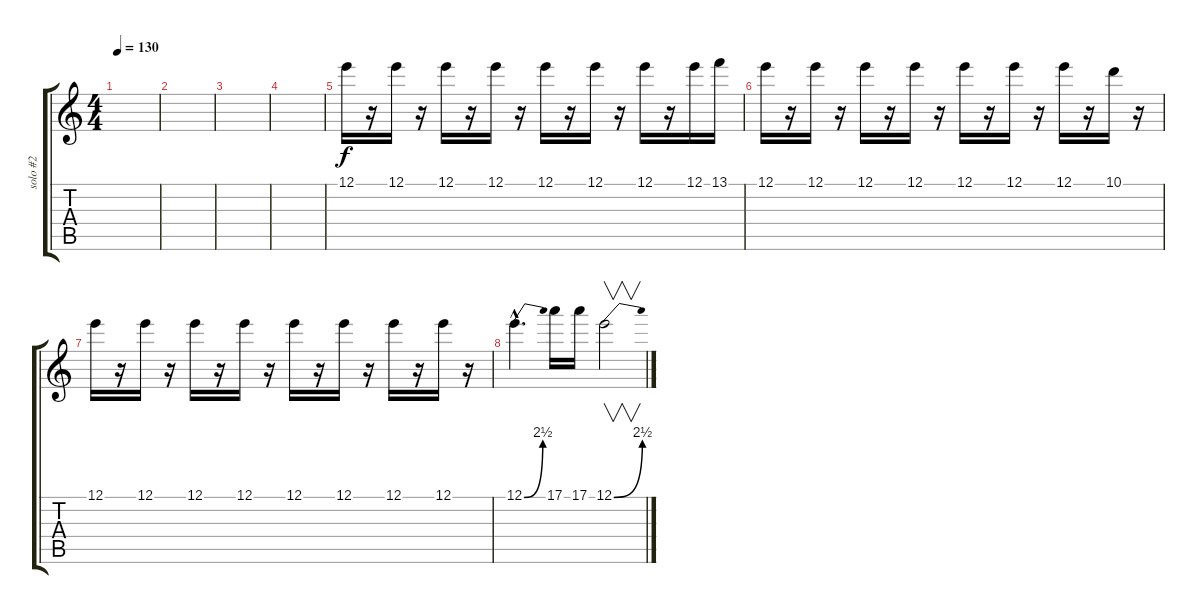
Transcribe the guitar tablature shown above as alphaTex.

\track ("solo #2" "solo #2") {instrument overdrivenguitar}
\staff {score tabs}
\tuning (E4 B3 G3 D3 A2 E2) {hide}
\ts (4 4)
\tempo 130
\clef g2
\ks c
|
|
|
|
12.1.16{dy f} r.16 12.1.16 r.16 12.1.16 r.16 12.1.16 r.16 12.1.16 r.16 12.1.16 r.16 12.1.16 r.16 12.1.16 13.1.16 |
12.1.16 r.16 12.1.16 r.16 12.1.16 r.16 12.1.16 r.16 12.1.16 r.16 12.1.16 r.16 12.1.16 r.16 10.1.16 r.16 |
12.1.16{volume 8} r.16 12.1.16 r.16 12.1.16 r.16 12.1.16 r.16 12.1.16 r.16 12.1.16 r.16 12.1.16 r.16 12.1.16 r.16 |
12.1{be (bend 0 0 60 10) hac}.4{d} 17.1.16 17.1.16 12.1{be (bend 0 0 60 10)}.2{v}
